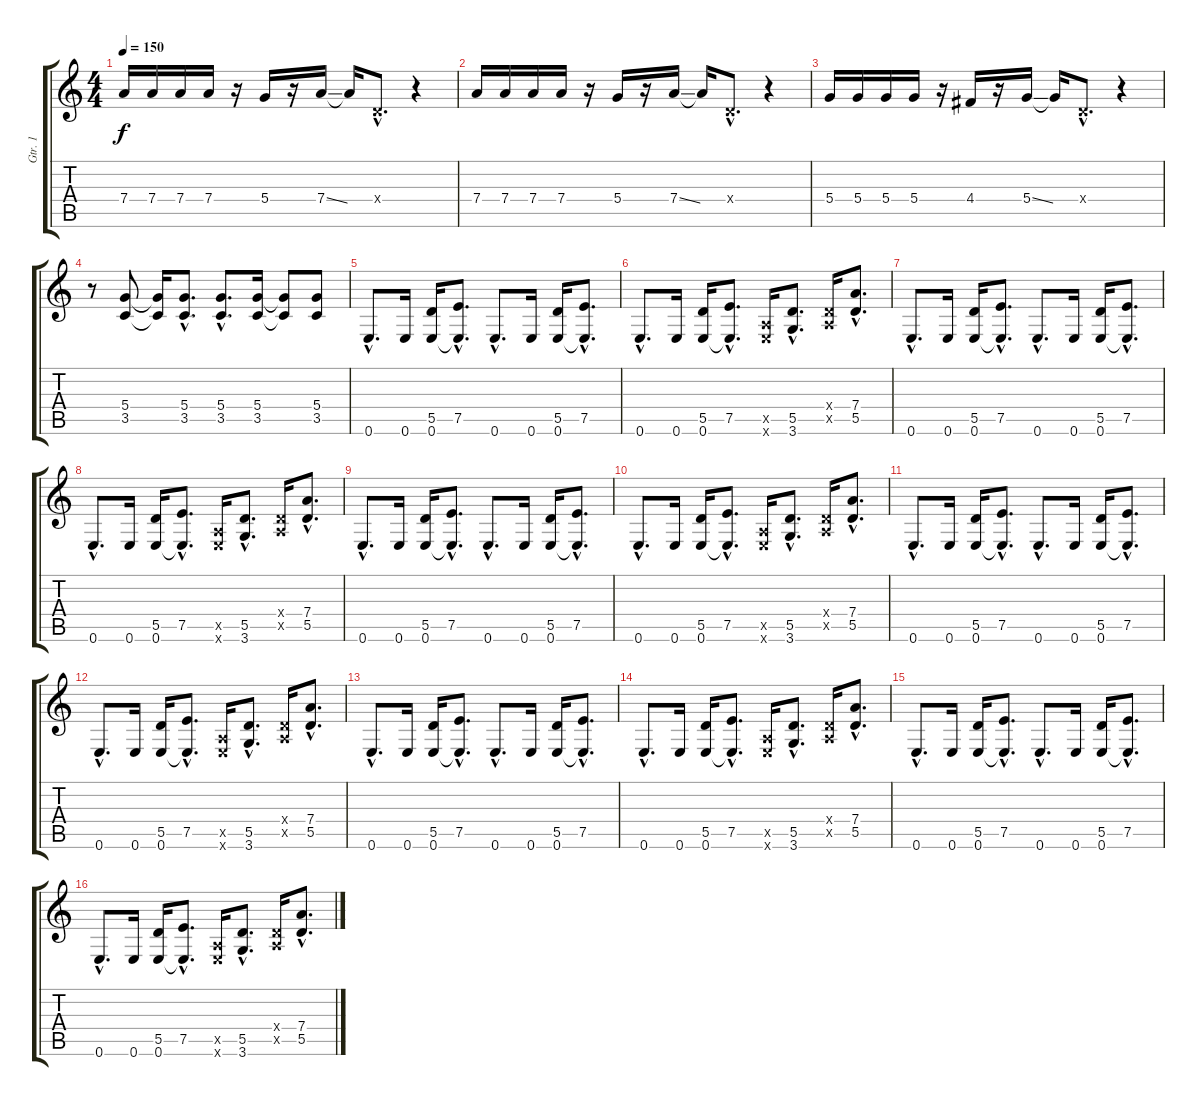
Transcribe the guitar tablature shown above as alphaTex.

\track ("Gtr. 1" "Gtr. 1") {instrument distortionguitar}
\staff {score tabs}
\tuning (E4 B3 G3 D3 A2 E2) {hide}
\ts (4 4)
\tempo 150
\clef g2
\ks c
7.4.16{dy f} 7.4.16 7.4.16 7.4.16 r.16 5.4.16 r.16 7.4{ss}.16 7.4{t}.16 0.4{hac x}.8{d} r.4 |
7.4.16 7.4.16 7.4.16 7.4.16 r.16 5.4.16 r.16 7.4{ss}.16 7.4{t}.16 0.4{hac x}.8{d} r.4 |
5.4.16 5.4.16 5.4.16 5.4.16 r.16 4.4.16 r.16 5.4{ss}.16 5.4{t}.16 0.4{hac x}.8{d} r.4 |
r.8 (5.4 3.5).8 (5.4{t} 3.5{t}).16 (5.4{hac} 3.5{hac}).8{d} (5.4{hac} 3.5{hac}).8{d} (5.4 3.5).16 (5.4{t} 3.5{t}).8 (5.4 3.5).8 |
0.6{hac}.8{d} 0.6.16 (5.5 0.6).16 (7.5{hac} 0.6{hac t}).8{d} 0.6{hac}.8{d} 0.6.16 (5.5 0.6).16 (7.5{hac} 0.6{hac t}).8{d} |
0.6{hac}.8{d} 0.6.16 (5.5 0.6).16 (7.5{hac} 0.6{hac t}).8{d} (0.5{x} 0.6{x}).16 (5.5{hac} 3.6{hac}).8{d} (0.4{x} 0.5{x}).16 (7.4{hac} 5.5{hac}).8{d} |
0.6{hac}.8{d} 0.6.16 (5.5 0.6).16 (7.5{hac} 0.6{hac t}).8{d} 0.6{hac}.8{d} 0.6.16 (5.5 0.6).16 (7.5{hac} 0.6{hac t}).8{d} |
0.6{hac}.8{d} 0.6.16 (5.5 0.6).16 (7.5{hac} 0.6{hac t}).8{d} (0.5{x} 0.6{x}).16 (5.5{hac} 3.6{hac}).8{d} (0.4{x} 0.5{x}).16 (7.4{hac} 5.5{hac}).8{d} |
0.6{hac}.8{d} 0.6.16 (5.5 0.6).16 (7.5{hac} 0.6{hac t}).8{d} 0.6{hac}.8{d} 0.6.16 (5.5 0.6).16 (7.5{hac} 0.6{hac t}).8{d} |
0.6{hac}.8{d} 0.6.16 (5.5 0.6).16 (7.5{hac} 0.6{hac t}).8{d} (0.5{x} 0.6{x}).16 (5.5{hac} 3.6{hac}).8{d} (0.4{x} 0.5{x}).16 (7.4{hac} 5.5{hac}).8{d} |
0.6{hac}.8{d} 0.6.16 (5.5 0.6).16 (7.5{hac} 0.6{hac t}).8{d} 0.6{hac}.8{d} 0.6.16 (5.5 0.6).16 (7.5{hac} 0.6{hac t}).8{d} |
0.6{hac}.8{d} 0.6.16 (5.5 0.6).16 (7.5{hac} 0.6{hac t}).8{d} (0.5{x} 0.6{x}).16 (5.5{hac} 3.6{hac}).8{d} (0.4{x} 0.5{x}).16 (7.4{hac} 5.5{hac}).8{d} |
0.6{hac}.8{d} 0.6.16 (5.5 0.6).16 (7.5{hac} 0.6{hac t}).8{d} 0.6{hac}.8{d} 0.6.16 (5.5 0.6).16 (7.5{hac} 0.6{hac t}).8{d} |
0.6{hac}.8{d} 0.6.16 (5.5 0.6).16 (7.5{hac} 0.6{hac t}).8{d} (0.5{x} 0.6{x}).16 (5.5{hac} 3.6{hac}).8{d} (0.4{x} 0.5{x}).16 (7.4{hac} 5.5{hac}).8{d} |
0.6{hac}.8{d} 0.6.16 (5.5 0.6).16 (7.5{hac} 0.6{hac t}).8{d} 0.6{hac}.8{d} 0.6.16 (5.5 0.6).16 (7.5{hac} 0.6{hac t}).8{d} |
0.6{hac}.8{d} 0.6.16 (5.5 0.6).16 (7.5{hac} 0.6{hac t}).8{d} (0.5{x} 0.6{x}).16 (5.5{hac} 3.6{hac}).8{d} (0.4{x} 0.5{x}).16 (7.4{hac} 5.5{hac}).8{d}
